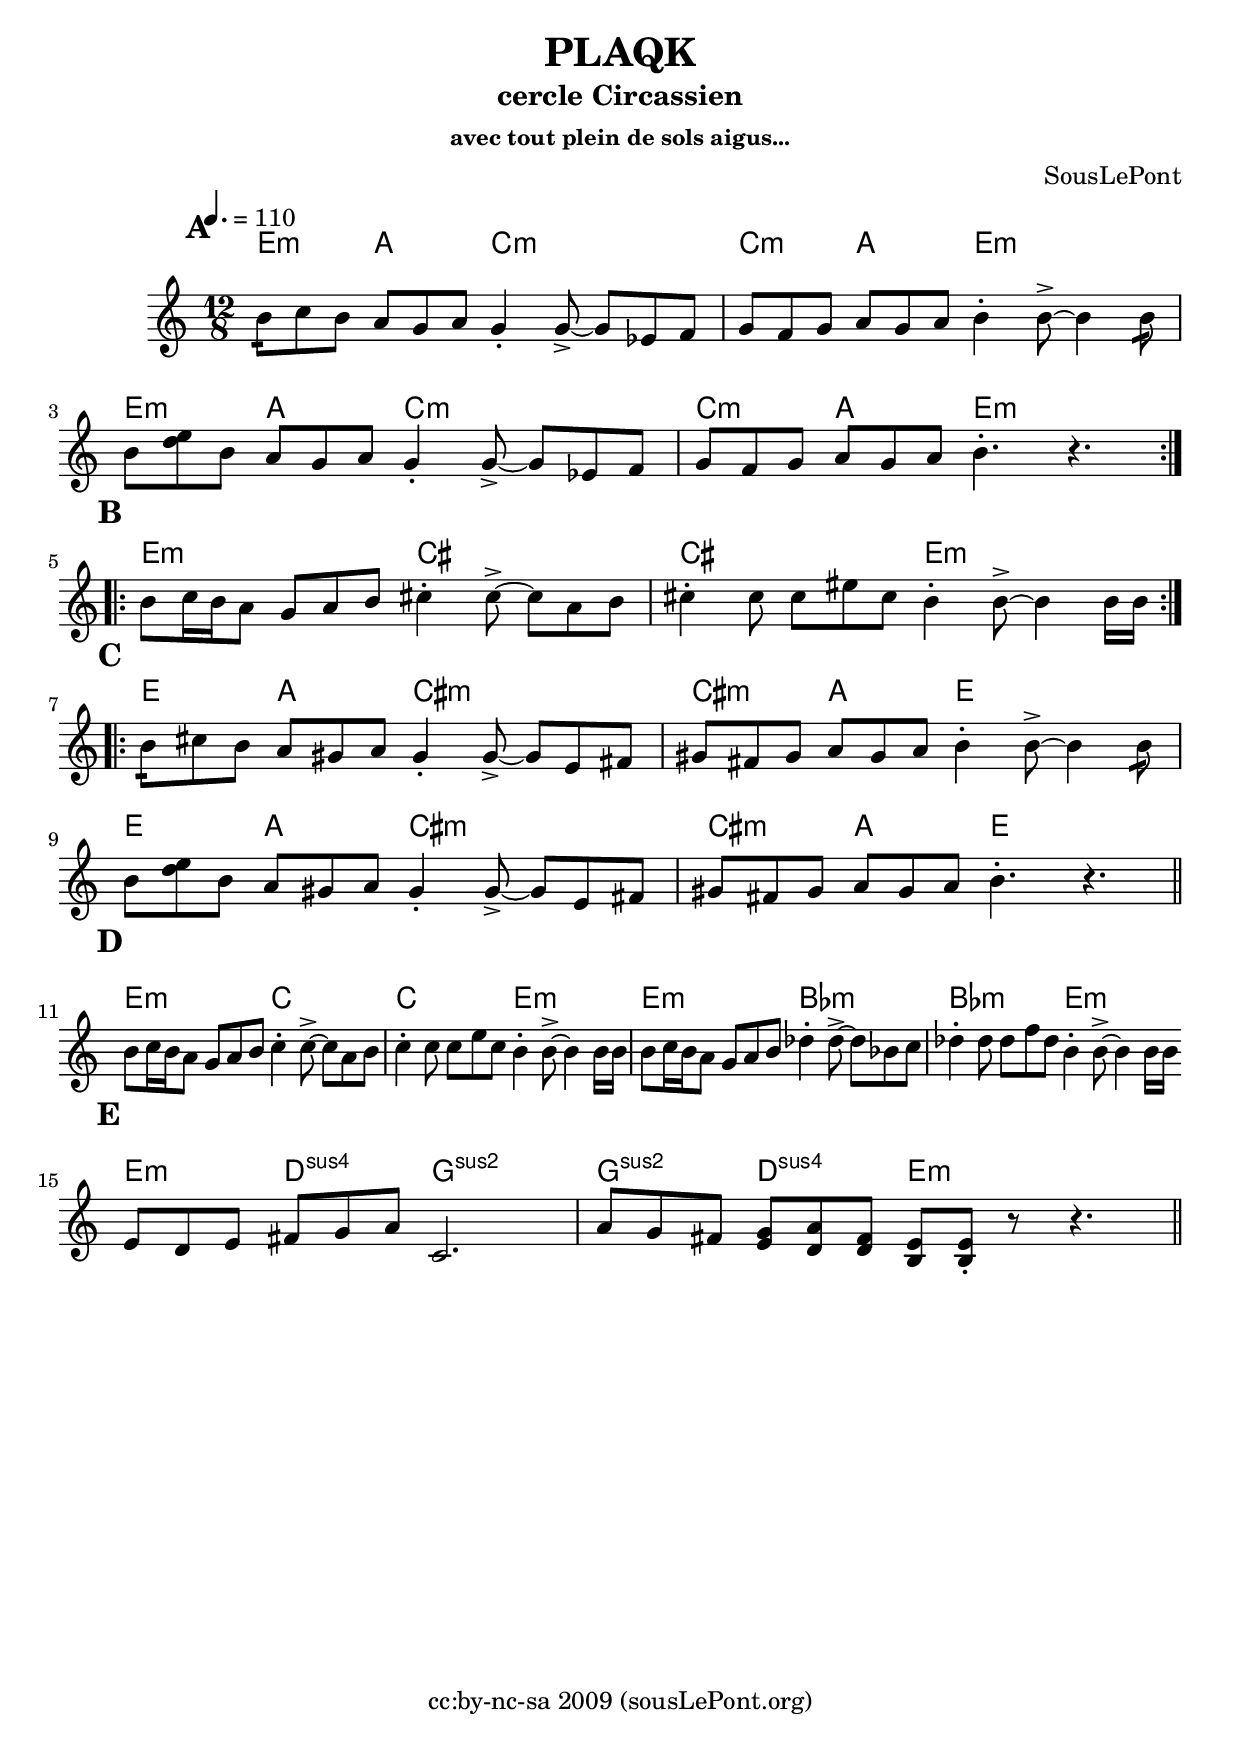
\version "2.8.0"
#(set-default-paper-size "a4")
#(set-global-staff-size 21.7)

\header{
	title = "PLAQK"
	subtitle = "cercle Circassien"
	composer = "SousLePont"
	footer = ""
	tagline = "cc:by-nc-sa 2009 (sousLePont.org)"
	subsubtitle = "avec tout plein de sols aigus..."
}
harmonies = { \chords {
e4.:m a c2.:m c4.:m a e2.:m 
e4.:m a c2.:m c4.:m a e2.:m
e:m cis cis e:m
e4. a cis2.:m cis4.:m a e2.
e4. a cis2.:m cis4.:m a e2.
e:m c c e:m
e:m bes:m bes:m e:m

e4.:m d:sus4 g2.:sus2 g4.:sus2 d:sus4 e4.:m 
}}
melodie   = \transpose c c' { 
\tempo 4. = 110
\time 12/8
\mark \default
\repeat volta 2 {
b8:16 c' b a g a g4-. g8-> ~g es f 
g f g a g a b4-. b8->~b4 b8:16 \break
b8 <d' e'> b a g a g4-. g8-> ~g es f 
g f g a g a b4.-. r}\break\mark \default
\repeat volta2{b8 c'16 b a8 g a b cis'4-. cis'8->~cis' a b  
cis'4-. cis'8 cis' eis' cis' b4-. b8->~b4 b16 b}\break\mark \default
\mark \default
\repeat volta 2 {
b8:16 cis' b a gis a gis4-. gis8-> ~gis e fis 
gis fis gis a gis a b4-. b8->~b4 b8:16 \break
b8 <d' e'> b a gis a gis4-. gis8-> ~gis e fis 
gis fis gis a gis a b4.-. r}\bar"||"\break\mark \default
b8 c'16 b a8 g a b c'4-. c'8->~c' a b  
c'4-. c'8 c' e' c' b4-. b8->~b4 b16 b
b8 c'16 b a8 g a b des'4-. des'8->~des' bes c'  
des'4-. des'8 des' f' des' b4-. b8->~b4 b16 b
\bar":|"\break\mark \default
e8 d e fis g a c2. a8 g fis <g e> <a d> <fis d> <e b,> <e b,>-. r r4.\bar "||"

}

droite    = \relative c'' { 
}
gauche    = \relative c { 
}

\score {
  <<
	\new ChordNames \harmonies	%grave les accords au dessus 	
	\new Staff = "" { \clef "treble" \override Score.RehearsalMark #'padding = #5 \set Score.markFormatter = #format-mark-circle-letters \set Score.skipBars = ##t \melodie }

%	\new PianoStaff = "" <<
%       \new Staff = "droite" { \droite }
%       \new Staff = "gauche" { \clef "bass" \gauche }
%    >>
  >>    
  \midi {
    }
  \layout { }
}

